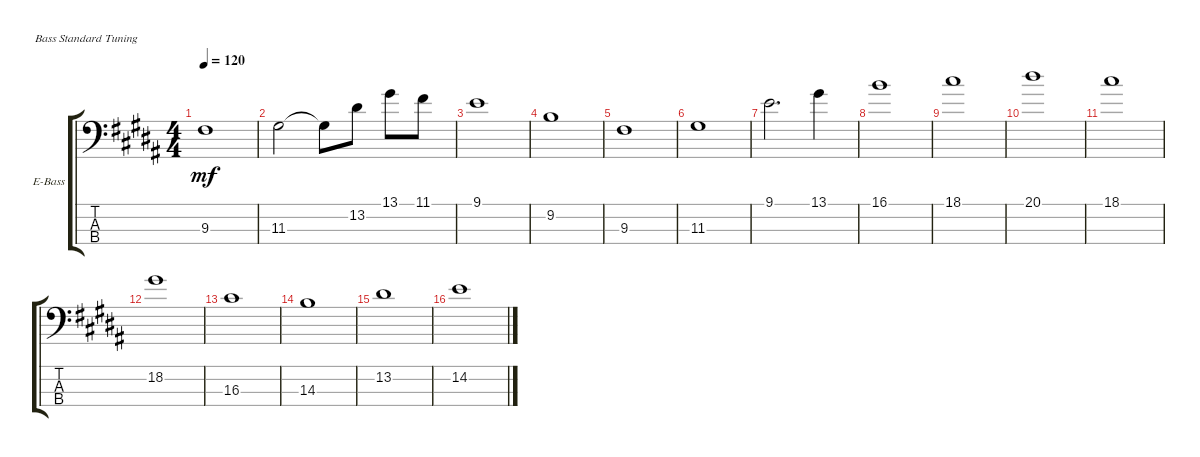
\defaultSystemsLayout 4
\bracketExtendMode groupsimilarinstruments
\firstSystemTrackNameOrientation horizontal
\otherSystemsTrackNameOrientation horizontal
\track ("Electric Bass" "E-Bass") {instrument electricbassfinger}
\staff {score tabs}
\tuning (G2 D2 A1 E1)
\ts (4 4)
\tempo 120
\clef f4
\ks b
9.3.1{dy mf} |
11.3.2 11.3{t}.8 13.2.8 13.1.8 11.1.8 |
9.1.1 |
9.2.1 |
9.3.1 |
11.3.1 |
9.1.2{d} 13.1.4 |
16.1.1 |
18.1.1 |
20.1.1 |
18.1.1 |
18.2.1 |
16.3.1 |
14.3.1 |
13.2.1 |
14.2.1
